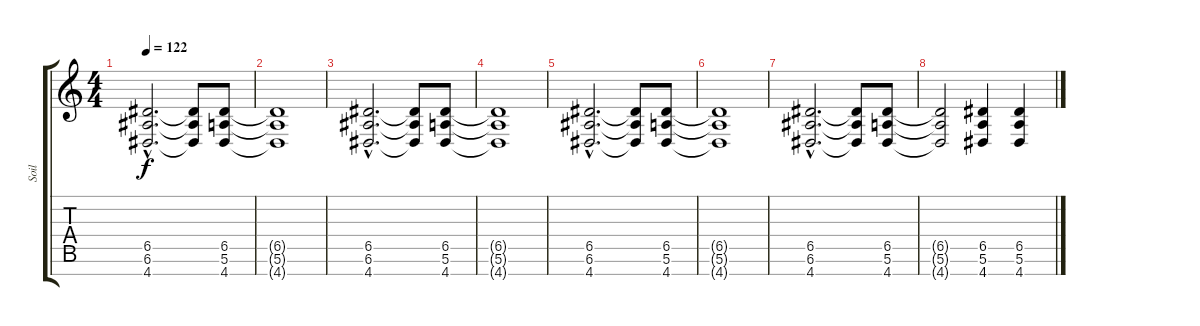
\track ("Soil" "Soil") {instrument overdrivenguitar}
\staff {score tabs}
\tuning (E4 B3 G3 D3 A2 E2 B1) {hide}
\ts (4 4)
\tempo 122
\clef g2
\ks c
(6.5{hac} 6.6{hac} 4.7{hac}).2{d dy f} (6.5{t} 6.6{t} 4.7{t}).8 (6.5 5.6 4.7).8 |
(6.5{t} 5.6{t} 4.7{t}).1 |
(6.5{hac} 6.6{hac} 4.7{hac}).2{d} (6.5{t} 6.6{t} 4.7{t}).8 (6.5 5.6 4.7).8 |
(6.5{t} 5.6{t} 4.7{t}).1 |
(6.5{hac} 6.6{hac} 4.7{hac}).2{d} (6.5{t} 6.6{t} 4.7{t}).8 (6.5 5.6 4.7).8 |
(6.5{t} 5.6{t} 4.7{t}).1 |
(6.5{hac} 6.6{hac} 4.7{hac}).2{d} (6.5{t} 6.6{t} 4.7{t}).8 (6.5 5.6 4.7).8 |
(6.5{t} 5.6{t} 4.7{t}).2 (6.5 5.6 4.7).4 (6.5 5.6 4.7).4
